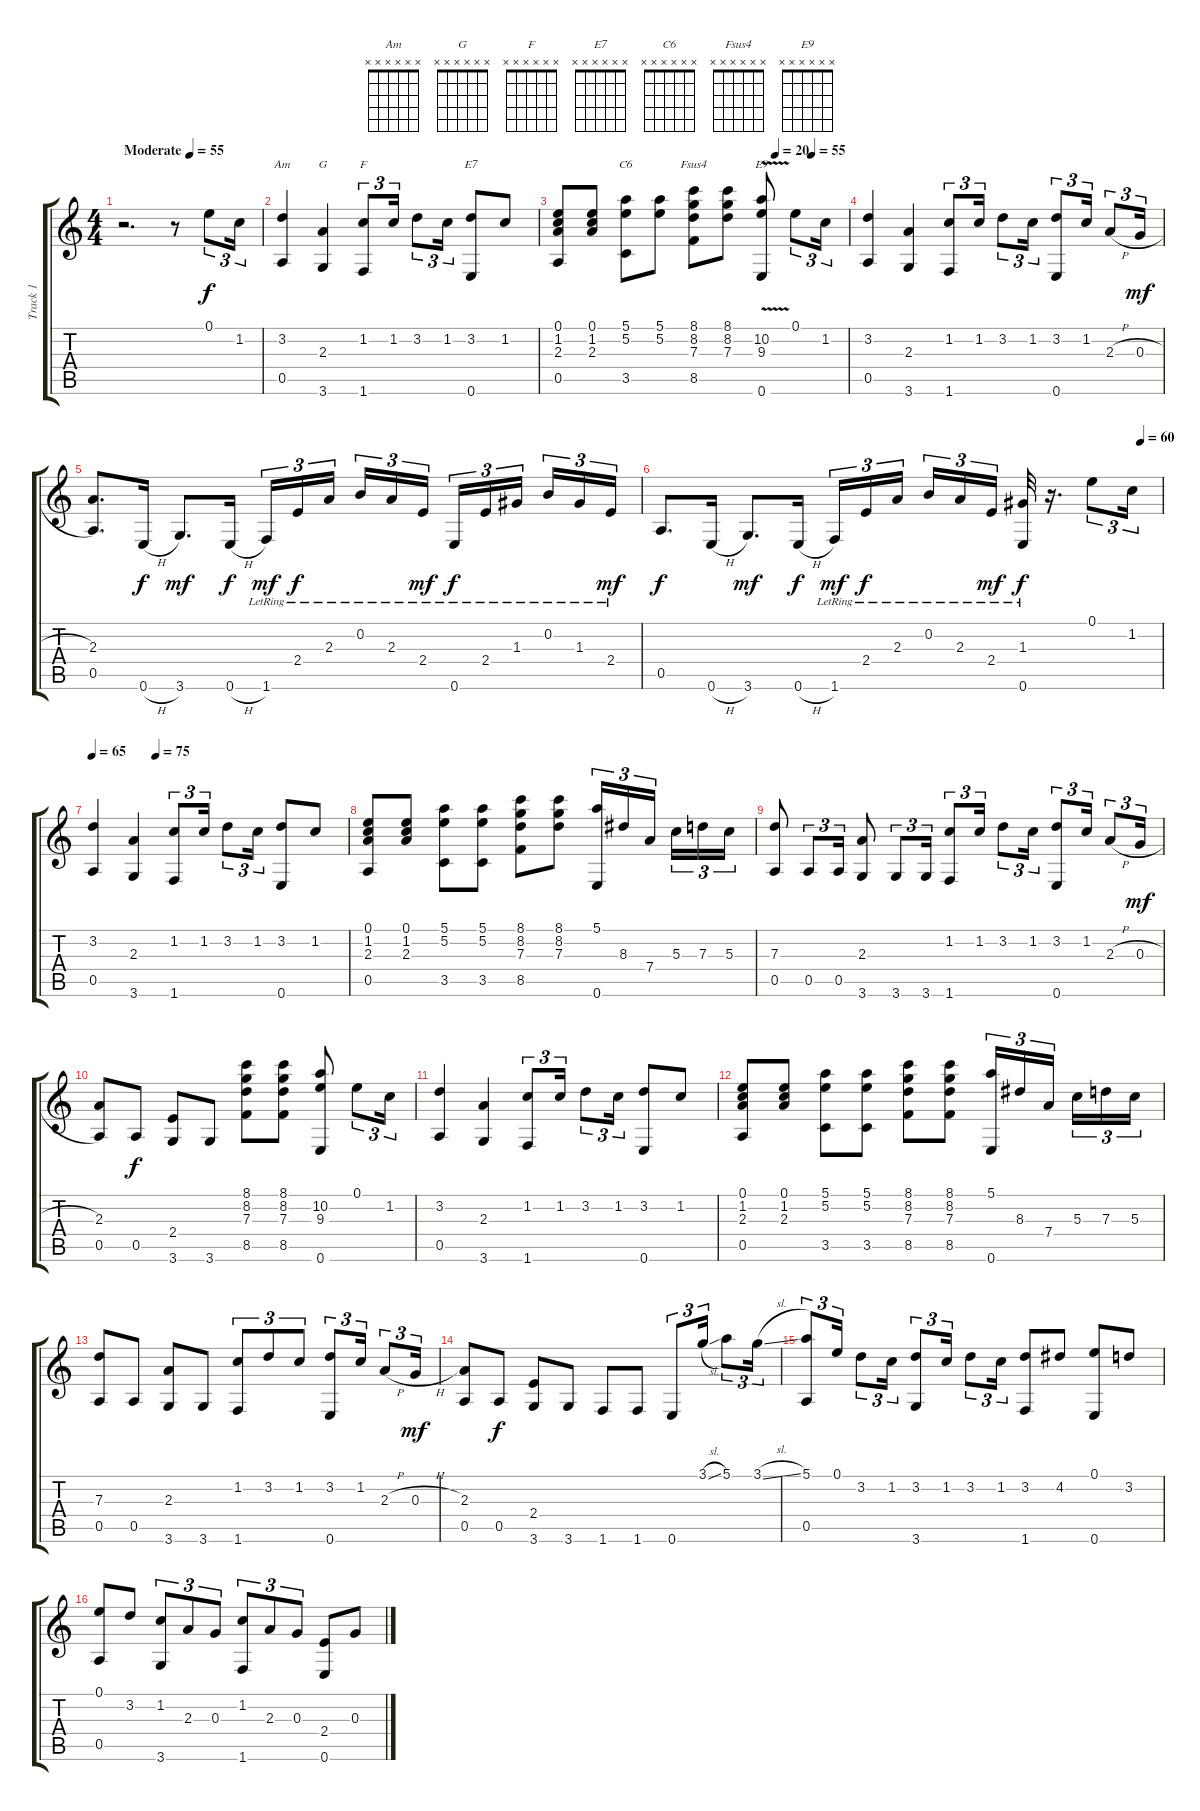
\track ("Track 1" "Track 1") {instrument acousticguitarsteel}
\staff {score tabs}
\tuning (E4 B3 G3 D3 A2 E2) {hide}
\chord ("Am" x x x x x x)
\chord ("G" x x x x x x)
\chord ("F" x x x x x x)
\chord ("E7" x x x x x x)
\chord ("C6" x x x x x x)
\chord ("Fsus4" x x x x x x)
\chord ("E9" x x x x x x)
\ts (4 4)
\tempo (55 "Moderate")
\clef g2
\ks c
r.2{d dy f instrument acousticguitarsteel} r.8 0.1.8{tu (3 2)} 1.2.16{tu (3 2)} |
(3.2 0.5).4{ch "Am"} (2.3 3.6).4{ch "G"} (1.2 1.6).8{tu (3 2) ch "F"} 1.2.16{tu (3 2)} 3.2.8{tu (3 2)} 1.2.16{tu (3 2)} (3.2 0.6).8{ch "E7"} 1.2.8 |
\tempo (20 0.75)
\tempo (55 0.875)
(0.1 1.2 2.3 0.5).8 (0.1 1.2 2.3).8 (5.1 5.2 3.5).8{ch "C6"} (5.1 5.2).8 (8.1 8.2 7.3 8.5).8{ch "Fsus4"} (8.1 8.2 7.3).8 (10.2{v} 9.3 0.6).8{ch "E9"} 0.1.8{tu (3 2)} 1.2.16{tu (3 2)} |
(3.2 0.5).4 (2.3 3.6).4 (1.2 1.6).8{tu (3 2)} 1.2.16{tu (3 2)} 3.2.8{tu (3 2)} 1.2.16{tu (3 2)} (3.2 0.6).8{tu (3 2)} 1.2.16{tu (3 2)} 2.3{h}.8{tu (3 2)} 0.3{h}.16{tu (3 2) dy mf} |
(2.3 0.5).8{d} 0.6{h}.16{dy f} 3.6.8{d dy mf} 0.6{h}.16{dy f} 1.6{lr}.16{tu (3 2) dy mf} 2.4{lr}.16{tu (3 2) dy f} 2.3{lr}.16{tu (3 2) beam splitsecondary} 0.2{lr}.16{tu (3 2)} 2.3{lr}.16{tu (3 2)} 2.4{lr}.16{tu (3 2) dy mf} 0.6{lr}.16{tu (3 2) dy f} 2.4{lr}.16{tu (3 2)} 1.3{lr}.16{tu (3 2) beam splitsecondary} 0.2{lr}.16{tu (3 2)} 1.3{lr}.16{tu (3 2)} 2.4{lr}.16{tu (3 2) dy mf} |
\tempo (60 0.9583333333333334)
0.5.8{d dy f} 0.6{h}.16 3.6.8{d dy mf} 0.6{h}.16{dy f} 1.6{lr}.16{tu (3 2) dy mf} 2.4{lr}.16{tu (3 2) dy f} 2.3{lr}.16{tu (3 2) beam splitsecondary} 0.2{lr}.16{tu (3 2)} 2.3{lr}.16{tu (3 2)} 2.4{lr}.16{tu (3 2) dy mf} (1.3{lr} 0.6{lr}).32{dy f} r.16{d} 0.1.8{tu (3 2)} 1.2.16{tu (3 2)} |
\tempo 65
\tempo (75 0.25)
(3.2 0.5).4 (2.3 3.6).4 (1.2 1.6).8{tu (3 2)} 1.2.16{tu (3 2)} 3.2.8{tu (3 2)} 1.2.16{tu (3 2)} (3.2 0.6).8 1.2.8 |
(0.1 1.2 2.3 0.5).8 (0.1 1.2 2.3).8 (5.1 5.2 3.5).8 (5.1 5.2 3.5).8 (8.1 8.2 7.3 8.5).8 (8.1 8.2 7.3).8 (5.1 0.6).16{tu (3 2)} 8.3.16{tu (3 2)} 7.4.16{tu (3 2) beam splitsecondary} 5.3.16{tu (3 2)} 7.3.16{tu (3 2)} 5.3.16{tu (3 2)} |
(7.3 0.5).8 0.5.8{tu (3 2)} 0.5.16{tu (3 2)} (2.3 3.6).8 3.6.8{tu (3 2)} 3.6.16{tu (3 2)} (1.2 1.6).8{tu (3 2)} 1.2.16{tu (3 2)} 3.2.8{tu (3 2)} 1.2.16{tu (3 2)} (3.2 0.6).8{tu (3 2)} 1.2.16{tu (3 2)} 2.3{h}.8{tu (3 2)} 0.3{h}.16{tu (3 2) dy mf} |
(2.3 0.5).8 0.5.8{dy f} (2.4 3.6).8 3.6.8 (8.1 8.2 7.3 8.5).8 (8.1 8.2 7.3 8.5).8 (10.2 9.3 0.6).8 0.1.8{tu (3 2)} 1.2.16{tu (3 2)} |
(3.2 0.5).4 (2.3 3.6).4 (1.2 1.6).8{tu (3 2)} 1.2.16{tu (3 2)} 3.2.8{tu (3 2)} 1.2.16{tu (3 2)} (3.2 0.6).8 1.2.8 |
(0.1 1.2 2.3 0.5).8 (0.1 1.2 2.3).8 (5.1 5.2 3.5).8 (5.1 5.2 3.5).8 (8.1 8.2 7.3 8.5).8 (8.1 8.2 7.3 8.5).8 (5.1 0.6).16{tu (3 2)} 8.3.16{tu (3 2)} 7.4.16{tu (3 2) beam splitsecondary} 5.3.16{tu (3 2)} 7.3.16{tu (3 2)} 5.3.16{tu (3 2)} |
(7.3 0.5).8 0.5.8 (2.3 3.6).8 3.6.8 (1.2 1.6).8{tu (3 2)} 3.2.8{tu (3 2)} 1.2.8{tu (3 2)} (3.2 0.6).8{tu (3 2)} 1.2.16{tu (3 2)} 2.3{h}.8{tu (3 2)} 0.3{h}.16{tu (3 2) dy mf} |
(2.3 0.5).8 0.5.8{dy f} (2.4 3.6).8 3.6.8 1.6.8 1.6.8 0.6.8{tu (3 2)} 3.1{sl}.16{tu (3 2)} 5.1.8{tu (3 2)} 3.1{sl}.16{tu (3 2)} |
(5.1 0.5).8{tu (3 2)} 0.1.16{tu (3 2)} 3.2.8{tu (3 2)} 1.2.16{tu (3 2)} (3.2 3.6).8{tu (3 2)} 1.2.16{tu (3 2)} 3.2.8{tu (3 2)} 1.2.16{tu (3 2)} (3.2 1.6).8 4.2.8 (0.1 0.6).8 3.2.8 |
(0.1 0.5).8 3.2.8 (1.2 3.6).8{tu (3 2)} 2.3.8{tu (3 2)} 0.3.8{tu (3 2)} (1.2 1.6).8{tu (3 2)} 2.3.8{tu (3 2)} 0.3.8{tu (3 2)} (2.4 0.6).8 0.3.8
